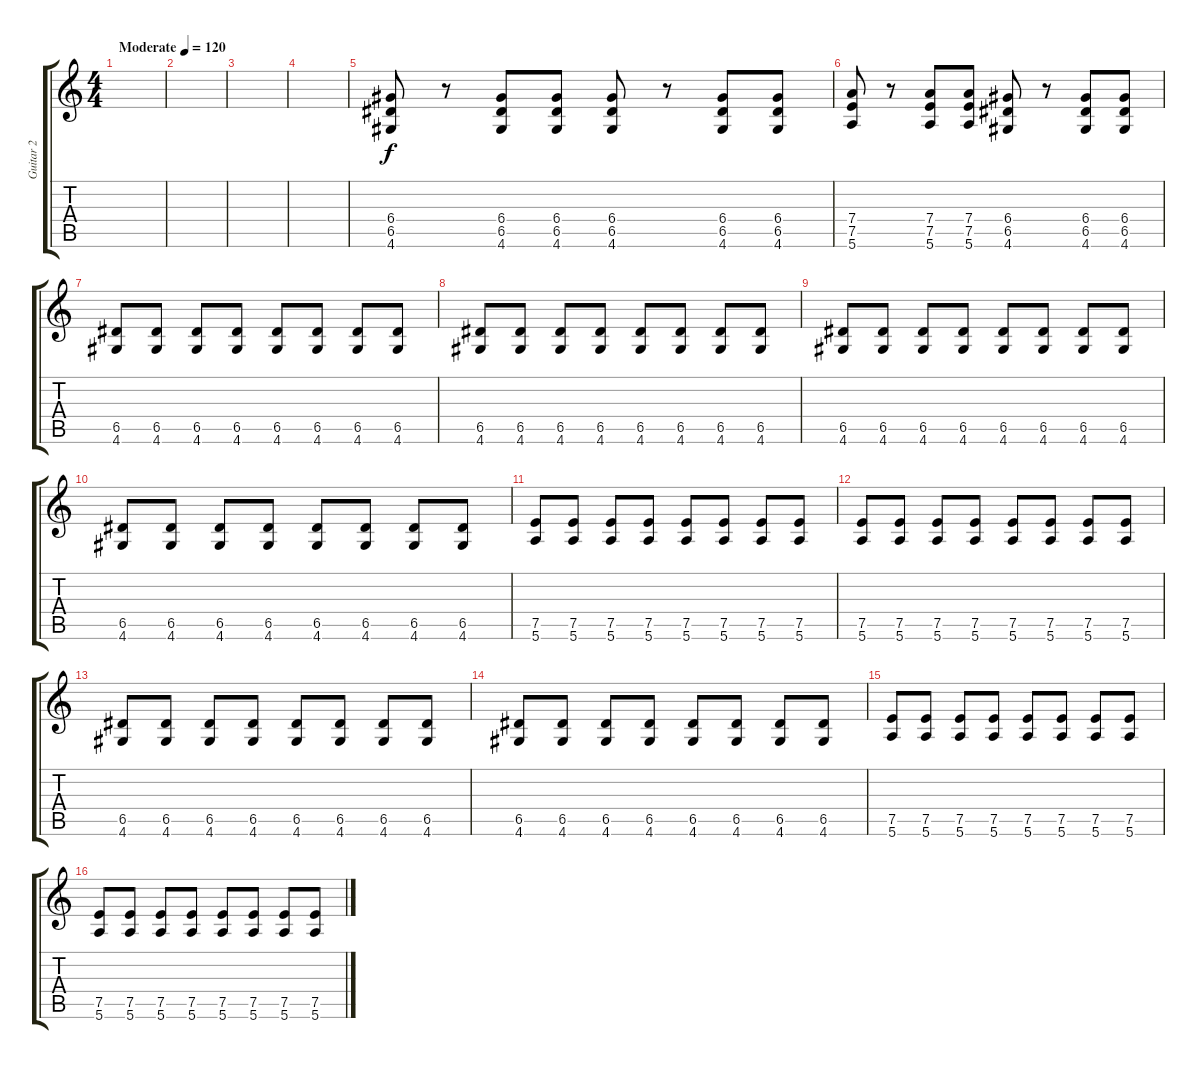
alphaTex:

\track ("Guitar 2" "Guitar 2") {instrument overdrivenguitar}
\staff {score tabs}
\tuning (E4 B3 G3 D3 A2 E2) {hide}
\ts (4 4)
\tempo (120 "Moderate")
\clef g2
\ks c
|
|
|
|
(6.4 6.5 4.6).8 r.8 (6.4 6.5 4.6).8 (6.4 6.5 4.6).8 (6.4 6.5 4.6).8 r.8 (6.4 6.5 4.6).8 (6.4 6.5 4.6).8 |
(7.4 7.5 5.6).8 r.8 (7.4 7.5 5.6).8 (7.4 7.5 5.6).8 (6.4 6.5 4.6).8 r.8 (6.4 6.5 4.6).8 (6.4 6.5 4.6).8 |
(6.5 4.6).8 (6.5 4.6).8 (6.5 4.6).8 (6.5 4.6).8 (6.5 4.6).8 (6.5 4.6).8 (6.5 4.6).8 (6.5 4.6).8 |
(6.5 4.6).8 (6.5 4.6).8 (6.5 4.6).8 (6.5 4.6).8 (6.5 4.6).8 (6.5 4.6).8 (6.5 4.6).8 (6.5 4.6).8 |
(6.5 4.6).8{volume 10} (6.5 4.6).8 (6.5 4.6).8 (6.5 4.6).8 (6.5 4.6).8 (6.5 4.6).8 (6.5 4.6).8 (6.5 4.6).8 |
(6.5 4.6).8 (6.5 4.6).8 (6.5 4.6).8 (6.5 4.6).8 (6.5 4.6).8 (6.5 4.6).8 (6.5 4.6).8 (6.5 4.6).8 |
(7.5 5.6).8 (7.5 5.6).8 (7.5 5.6).8 (7.5 5.6).8 (7.5 5.6).8 (7.5 5.6).8 (7.5 5.6).8 (7.5 5.6).8 |
(7.5 5.6).8 (7.5 5.6).8 (7.5 5.6).8 (7.5 5.6).8 (7.5 5.6).8 (7.5 5.6).8 (7.5 5.6).8 (7.5 5.6).8 |
(6.5 4.6).8 (6.5 4.6).8 (6.5 4.6).8 (6.5 4.6).8 (6.5 4.6).8 (6.5 4.6).8 (6.5 4.6).8 (6.5 4.6).8 |
(6.5 4.6).8 (6.5 4.6).8 (6.5 4.6).8 (6.5 4.6).8 (6.5 4.6).8 (6.5 4.6).8 (6.5 4.6).8 (6.5 4.6).8 |
(7.5 5.6).8 (7.5 5.6).8 (7.5 5.6).8 (7.5 5.6).8 (7.5 5.6).8 (7.5 5.6).8 (7.5 5.6).8 (7.5 5.6).8 |
(7.5 5.6).8 (7.5 5.6).8 (7.5 5.6).8 (7.5 5.6).8 (7.5 5.6).8 (7.5 5.6).8 (7.5 5.6).8 (7.5 5.6).8
